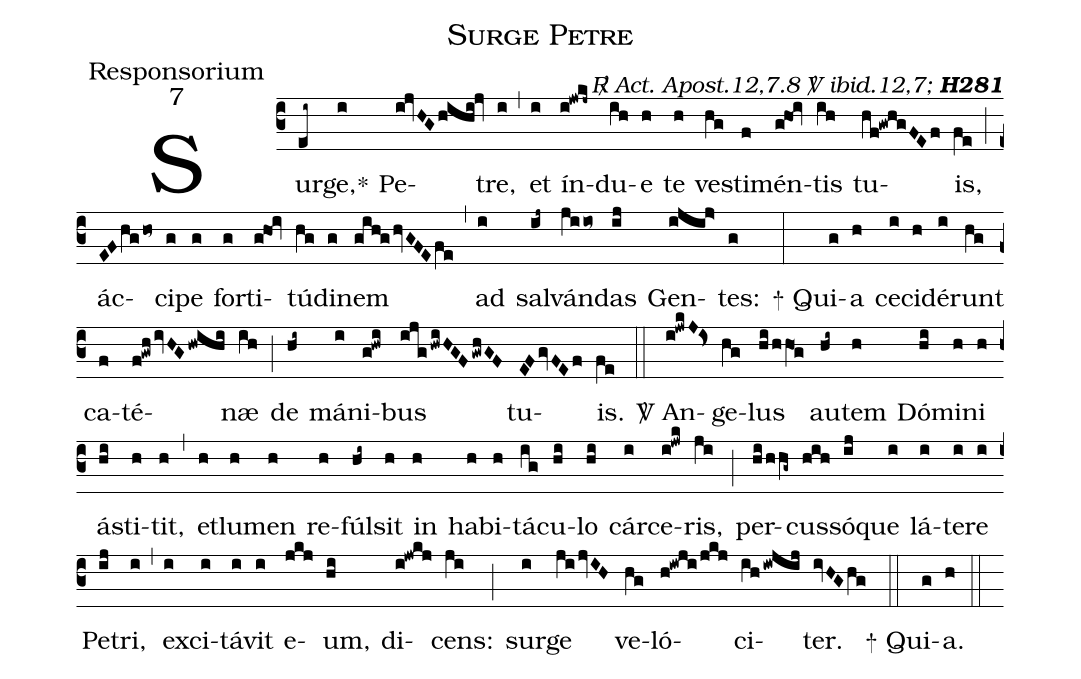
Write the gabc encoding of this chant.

name:Surge Petre;
office-part:Responsorium;
mode:7;
commentary:{\itshape\mdseries \Rbar\  Act.\ Apost.12,7.8 \Vbar\  ibid.12,7;\/}  {\bfseries H281};
%%
(c3) Sur(ei~)ge,<sp>*</sp>(i) Pe(i!jvHGhihi!jv)tre,(i) (,)
et(i) ín(i!jwkj~)du(ih)e(h) te(h) ve(hg)sti(f)mén(g!ho1!iv>)tis(ih) tu(hf!gwhgFEf)is,(fe) (;)
ác(EFhgho~)ci(g)pe(g) for(g)ti(g!ho1!iv)tú(hg)di(g)nem(gih!ghvGFEfe) (,)
ad(i) sal(ij~)ván(jiio~)das(ij) Gen(ijij>)tes:(g) (:)
<sp>+</sp> Qui(g)a(h) ce(i)ci(h)dé(i)runt(hg) ca(f)té(f!gwhivHGhwihi)næ(ih) (;)
de(hi~) má(i)ni(g!hwi)bus(ijg/hwiHGFgwhGF) tu(EFgvFEf)is.(fe) (::)
<sp>V/</sp> An(i!jwkJ!Is<)ge(hg)lus(hi/hhO1g) au(hi~)tem(h) Dó(hi)mi(h)ni(h) á(hi)sti(h)tit,(h) (,)
et(h)lu(h)men(h) re(h)fúl(hi~)sit(h) in(h) ha(h)bi(h)tá(ig)cu(hi)lo(hi) cár(i)ce(i!jwk)ris,(ji) (;)
per(hi/hhg~)cus(hih)só(ij)que(i) lá(i)te(i)re(i) Pe(ij)tri,(i) (,) ex(i)ci(i)tá(i)vit(i) e(jkj)um,(hi) di(i!jwkj)cens:(ji) (;)
sur(i)ge(ji/jvIH) ve(hg)ló(h!iwji/jkj)ci(ihiwjij)ter.(ivHGhg) (::)
<sp>+</sp> Qui(g)a.(h) (::)
